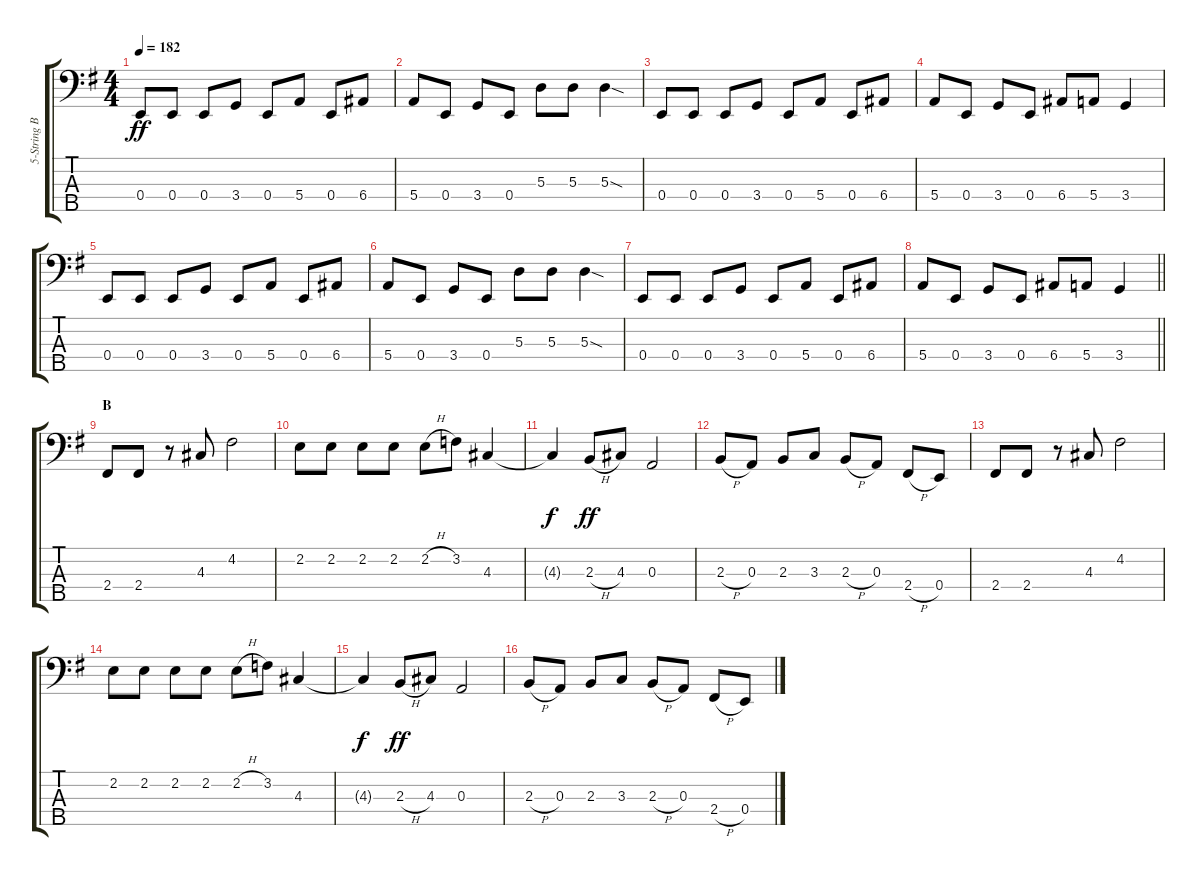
\track ("5-String Bass" "5-String B") {instrument electricbassfinger}
\staff {score tabs}
\tuning (G2 D2 A1 E1 B0) {hide}
\ts (4 4)
\tempo 182
\clef f4
\ks g
0.4.8{dy ff} 0.4.8 0.4.8 3.4.8 0.4.8 5.4.8 0.4.8 6.4.8 |
5.4.8 0.4.8 3.4.8 0.4.8 5.3.8 5.3.8 5.3{sod}.4 |
0.4.8 0.4.8 0.4.8 3.4.8 0.4.8 5.4.8 0.4.8 6.4.8 |
5.4.8 0.4.8 3.4.8 0.4.8 6.4.8 5.4.8 3.4.4 |
0.4.8 0.4.8 0.4.8 3.4.8 0.4.8 5.4.8 0.4.8 6.4.8 |
5.4.8 0.4.8 3.4.8 0.4.8 5.3.8 5.3.8 5.3{sod}.4 |
0.4.8 0.4.8 0.4.8 3.4.8 0.4.8 5.4.8 0.4.8 6.4.8 |
\barLineRight lightlight
5.4.8 0.4.8 3.4.8 0.4.8 6.4.8 5.4.8 3.4.4 |
\section ("" "B")
2.4.8 2.4.8 r.8 4.3.8 4.2.2 |
2.2.8 2.2.8 2.2.8 2.2.8 2.2{h}.8 3.2.8 4.3.4 |
4.3{t}.4{dy f} 2.3{h}.8{dy ff} 4.3.8 0.3.2 |
2.3{h}.8 0.3.8 2.3.8 3.3.8 2.3{h}.8 0.3.8 2.4{h}.8 0.4.8 |
2.4.8 2.4.8 r.8 4.3.8 4.2.2 |
2.2.8 2.2.8 2.2.8 2.2.8 2.2{h}.8 3.2.8 4.3.4 |
4.3{t}.4{dy f} 2.3{h}.8{dy ff} 4.3.8 0.3.2 |
2.3{h}.8 0.3.8 2.3.8 3.3.8 2.3{h}.8 0.3.8 2.4{h}.8 0.4.8
